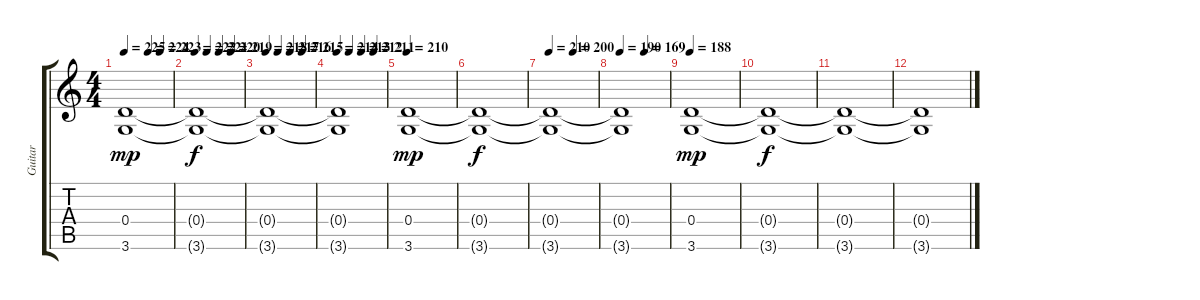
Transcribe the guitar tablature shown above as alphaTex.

\track ("Guitar" "Guitar") {instrument electricguitarjazz}
\staff {score tabs}
\tuning (E4 B3 G3 D3 A2 E2) {hide}
\ts (4 4)
\tempo 225
\tempo (224 0.5)
\tempo (223 0.75)
\clef g2
\ks c
(0.4 3.6).1{dy mp} |
\tempo 222
\tempo (221 0.25)
\tempo (220 0.5)
\tempo (219 0.75)
(0.4{t} 3.6{t}).1{dy f} |
\tempo 218
\tempo (217 0.25)
\tempo (216 0.5)
\tempo (215 0.75)
(0.4{t} 3.6{t}).1 |
\tempo 214
\tempo (213 0.25)
\tempo (212 0.5)
\tempo (211 0.75)
(0.4{t} 3.6{t}).1 |
\tempo 210
(0.4 3.6).1{dy mp} |
(0.4{t} 3.6{t}).1{dy f} |
\tempo 210
\tempo (200 0.5)
(0.4{t} 3.6{t}).1 |
\tempo 190
\tempo (169 0.5)
(0.4{t} 3.6{t}).1 |
\tempo 188
(0.4 3.6).1{dy mp} |
(0.4{t} 3.6{t}).1{dy f} |
(0.4{t} 3.6{t}).1 |
(0.4{t} 3.6{t}).1
